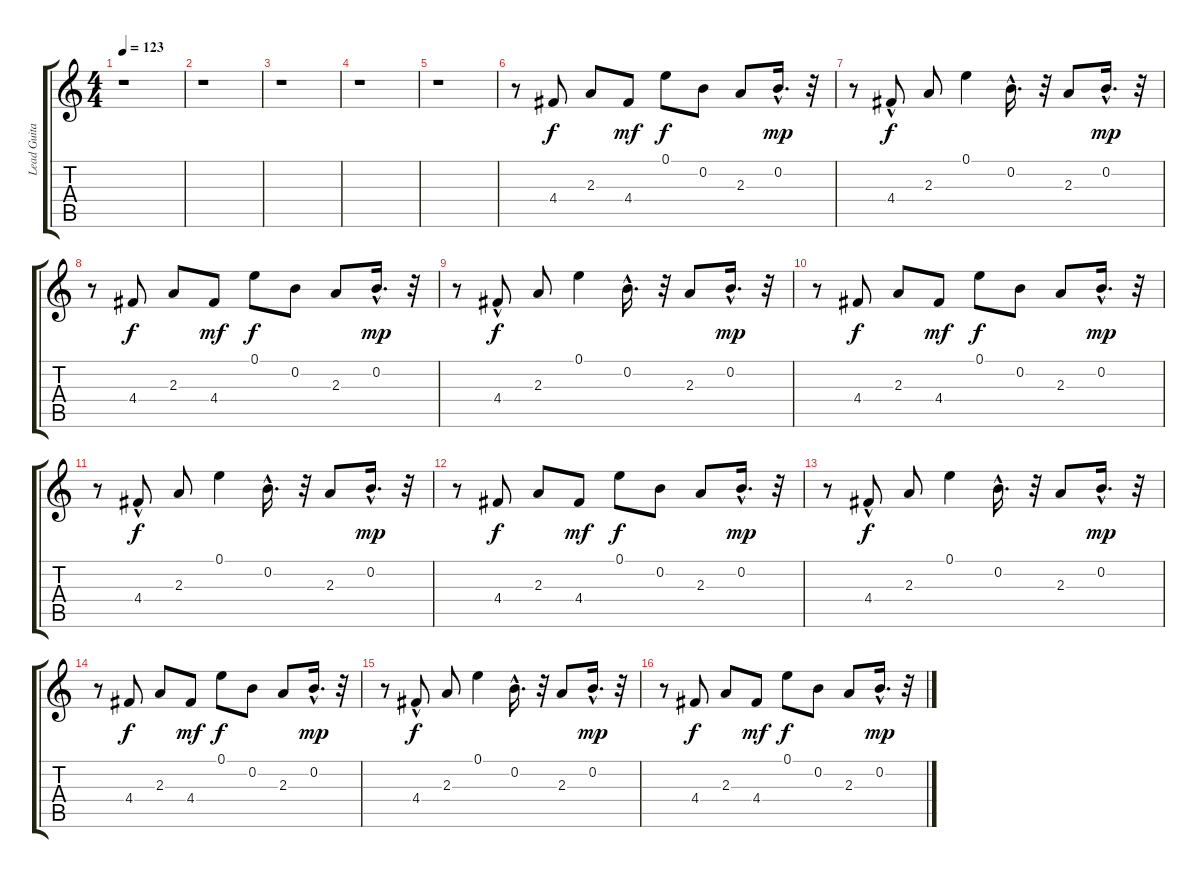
\track ("Lead Guitar" "Lead Guita") {instrument electricguitarclean}
\staff {score tabs}
\tuning (E4 B3 G3 D3 A2 E2) {hide}
\ts (4 4)
\tempo 123
\clef g2
\ks c
r.1{dy f instrument electricguitarclean} |
r.1 |
r.1 |
r.1 |
r.1 |
r.8 4.4.8 2.3.8 4.4.8{dy mf} 0.1.8{dy f} 0.2.8 2.3.8 0.2{hac}.16{d dy mp} r.32 |
r.8 4.4{hac}.8{dy f} 2.3.8 0.1.4 0.2{hac}.16{d} r.32 2.3.8 0.2{hac}.16{d dy mp} r.32 |
r.8 4.4.8{dy f} 2.3.8 4.4.8{dy mf} 0.1.8{dy f} 0.2.8 2.3.8 0.2{hac}.16{d dy mp} r.32 |
r.8 4.4{hac}.8{dy f} 2.3.8 0.1.4 0.2{hac}.16{d} r.32 2.3.8 0.2{hac}.16{d dy mp} r.32 |
r.8 4.4.8{dy f} 2.3.8 4.4.8{dy mf} 0.1.8{dy f} 0.2.8 2.3.8 0.2{hac}.16{d dy mp} r.32 |
r.8 4.4{hac}.8{dy f} 2.3.8 0.1.4 0.2{hac}.16{d} r.32 2.3.8 0.2{hac}.16{d dy mp} r.32 |
r.8 4.4.8{dy f} 2.3.8 4.4.8{dy mf} 0.1.8{dy f} 0.2.8 2.3.8 0.2{hac}.16{d dy mp} r.32 |
r.8 4.4{hac}.8{dy f} 2.3.8 0.1.4 0.2{hac}.16{d} r.32 2.3.8 0.2{hac}.16{d dy mp} r.32 |
r.8 4.4.8{dy f} 2.3.8 4.4.8{dy mf} 0.1.8{dy f} 0.2.8 2.3.8 0.2{hac}.16{d dy mp} r.32 |
r.8 4.4{hac}.8{dy f} 2.3.8 0.1.4 0.2{hac}.16{d} r.32 2.3.8 0.2{hac}.16{d dy mp} r.32 |
r.8 4.4.8{dy f} 2.3.8 4.4.8{dy mf} 0.1.8{dy f} 0.2.8 2.3.8 0.2{hac}.16{d dy mp} r.32
